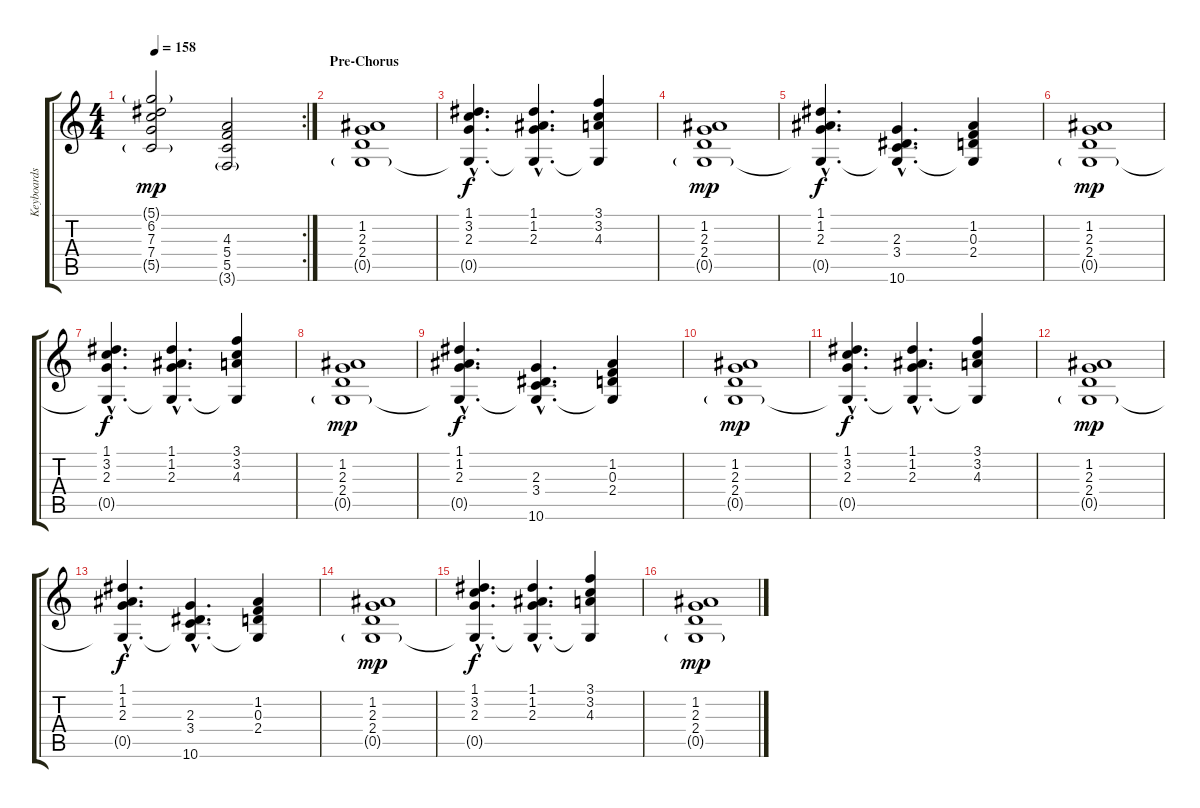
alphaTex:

\track ("Keyboards" "Keyboards") {instrument stringensemble1}
\staff {score tabs}
\tuning (D5 A4 F4 C4 G3 D3) {hide}
\rc 2
\ts (4 4)
\tempo 158
\clef g2
\ks c
(5.1{g} 6.2 7.3 7.4 5.5{g}).2{dy mp} (4.3 5.4 5.5 3.6{g}).2 |
\section ("" "Pre-Chorus")
(1.2 2.3 2.4 0.5{g}).1{volume 12 balance 13 instrument stringensemble1} |
(1.1{hac} 3.2{hac} 2.3{hac} 0.5{hac t}).4{d dy f} (1.1{hac} 1.2{hac} 2.3{hac} 0.5{hac t}).4{d} (3.1 3.2 4.3 0.5{t}).4 |
(1.2 2.3 2.4 0.5{g}).1{dy mp} |
(1.1{hac} 1.2{hac} 2.3{hac} 0.5{hac t}).4{d dy f} (2.3{hac} 3.4{hac} 0.5{hac t} 10.6{hac}).4{d} (1.2 0.3 2.4 0.5{t}).4 |
(1.2 2.3 2.4 0.5{g}).1{dy mp} |
(1.1{hac} 3.2{hac} 2.3{hac} 0.5{hac t}).4{d dy f} (1.1{hac} 1.2{hac} 2.3{hac} 0.5{hac t}).4{d} (3.1 3.2 4.3 0.5{t}).4 |
(1.2 2.3 2.4 0.5{g}).1{dy mp} |
(1.1{hac} 1.2{hac} 2.3{hac} 0.5{hac t}).4{d dy f} (2.3{hac} 3.4{hac} 0.5{hac t} 10.6{hac}).4{d} (1.2 0.3 2.4 0.5{t}).4 |
(1.2 2.3 2.4 0.5{g}).1{dy mp} |
(1.1{hac} 3.2{hac} 2.3{hac} 0.5{hac t}).4{d dy f} (1.1{hac} 1.2{hac} 2.3{hac} 0.5{hac t}).4{d} (3.1 3.2 4.3 0.5{t}).4 |
(1.2 2.3 2.4 0.5{g}).1{dy mp} |
(1.1{hac} 1.2{hac} 2.3{hac} 0.5{hac t}).4{d dy f} (2.3{hac} 3.4{hac} 0.5{hac t} 10.6{hac}).4{d} (1.2 0.3 2.4 0.5{t}).4 |
(1.2 2.3 2.4 0.5{g}).1{dy mp} |
(1.1{hac} 3.2{hac} 2.3{hac} 0.5{hac t}).4{d dy f} (1.1{hac} 1.2{hac} 2.3{hac} 0.5{hac t}).4{d} (3.1 3.2 4.3 0.5{t}).4 |
(1.2 2.3 2.4 0.5{g}).1{dy mp}
